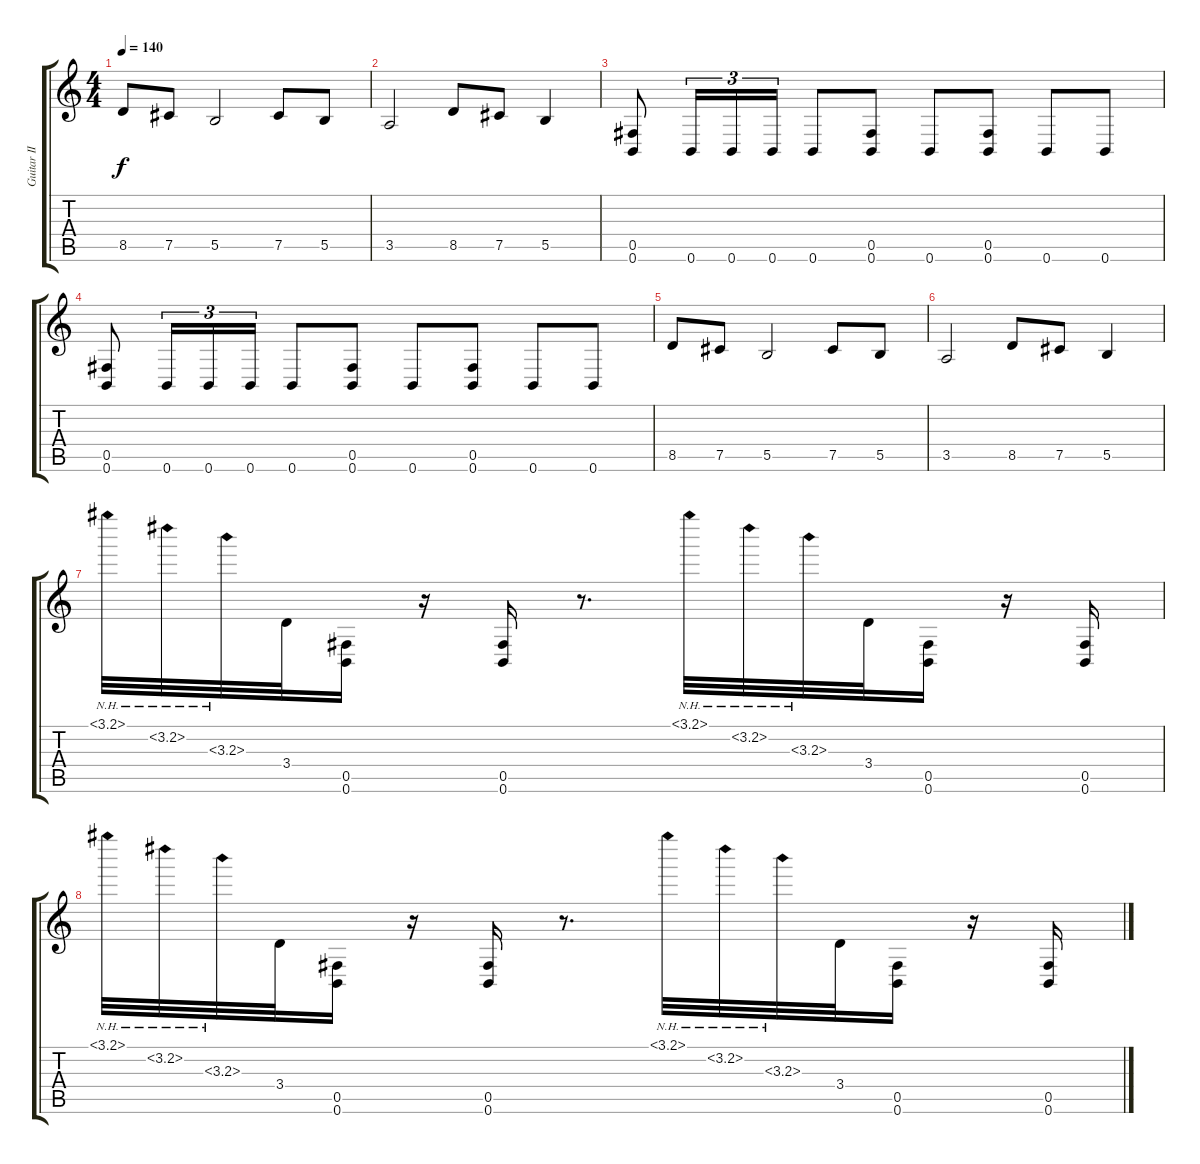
\track ("Guitar II" "Guitar II") {instrument distortionguitar bank 255}
\staff {score tabs}
\tuning (Db4 Ab3 E3 B2 Gb2 B1) {hide}
\ts (4 4)
\tempo 140
\clef g2
\ks c
8.5.8{dy f} 7.5.8 5.5.2 7.5.8 5.5.8 |
3.5.2 8.5.8 7.5.8 5.5.4 |
(0.5 0.6).8 0.6.16{tu (3 2)} 0.6.16{tu (3 2)} 0.6.16{tu (3 2)} 0.6.8 (0.5 0.6).8 0.6.8 (0.5 0.6).8 0.6.8 0.6.8 |
(0.5 0.6).8 0.6.16{tu (3 2)} 0.6.16{tu (3 2)} 0.6.16{tu (3 2)} 0.6.8 (0.5 0.6).8 0.6.8 (0.5 0.6).8 0.6.8 0.6.8 |
8.5.8 7.5.8 5.5.2 7.5.8 5.5.8 |
3.5.2 8.5.8 7.5.8 5.5.4 |
3.1{nh}.32{instrument guitarharmonics} 3.2{nh}.32 3.3{nh}.32 3.4.32 (0.5 0.6).16{instrument distortionguitar} r.16 (0.5 0.6).16 r.8{d} 3.1{nh}.32{instrument guitarharmonics} 3.2{nh}.32 3.3{nh}.32 3.4.32 (0.5 0.6).16{instrument distortionguitar} r.16 (0.5 0.6).16 |
3.1{nh}.32{instrument guitarharmonics} 3.2{nh}.32 3.3{nh}.32 3.4.32 (0.5 0.6).16{instrument distortionguitar} r.16 (0.5 0.6).16 r.8{d} 3.1{nh}.32{instrument guitarharmonics} 3.2{nh}.32 3.3{nh}.32 3.4.32 (0.5 0.6).16{instrument distortionguitar} r.16 (0.5 0.6).16
